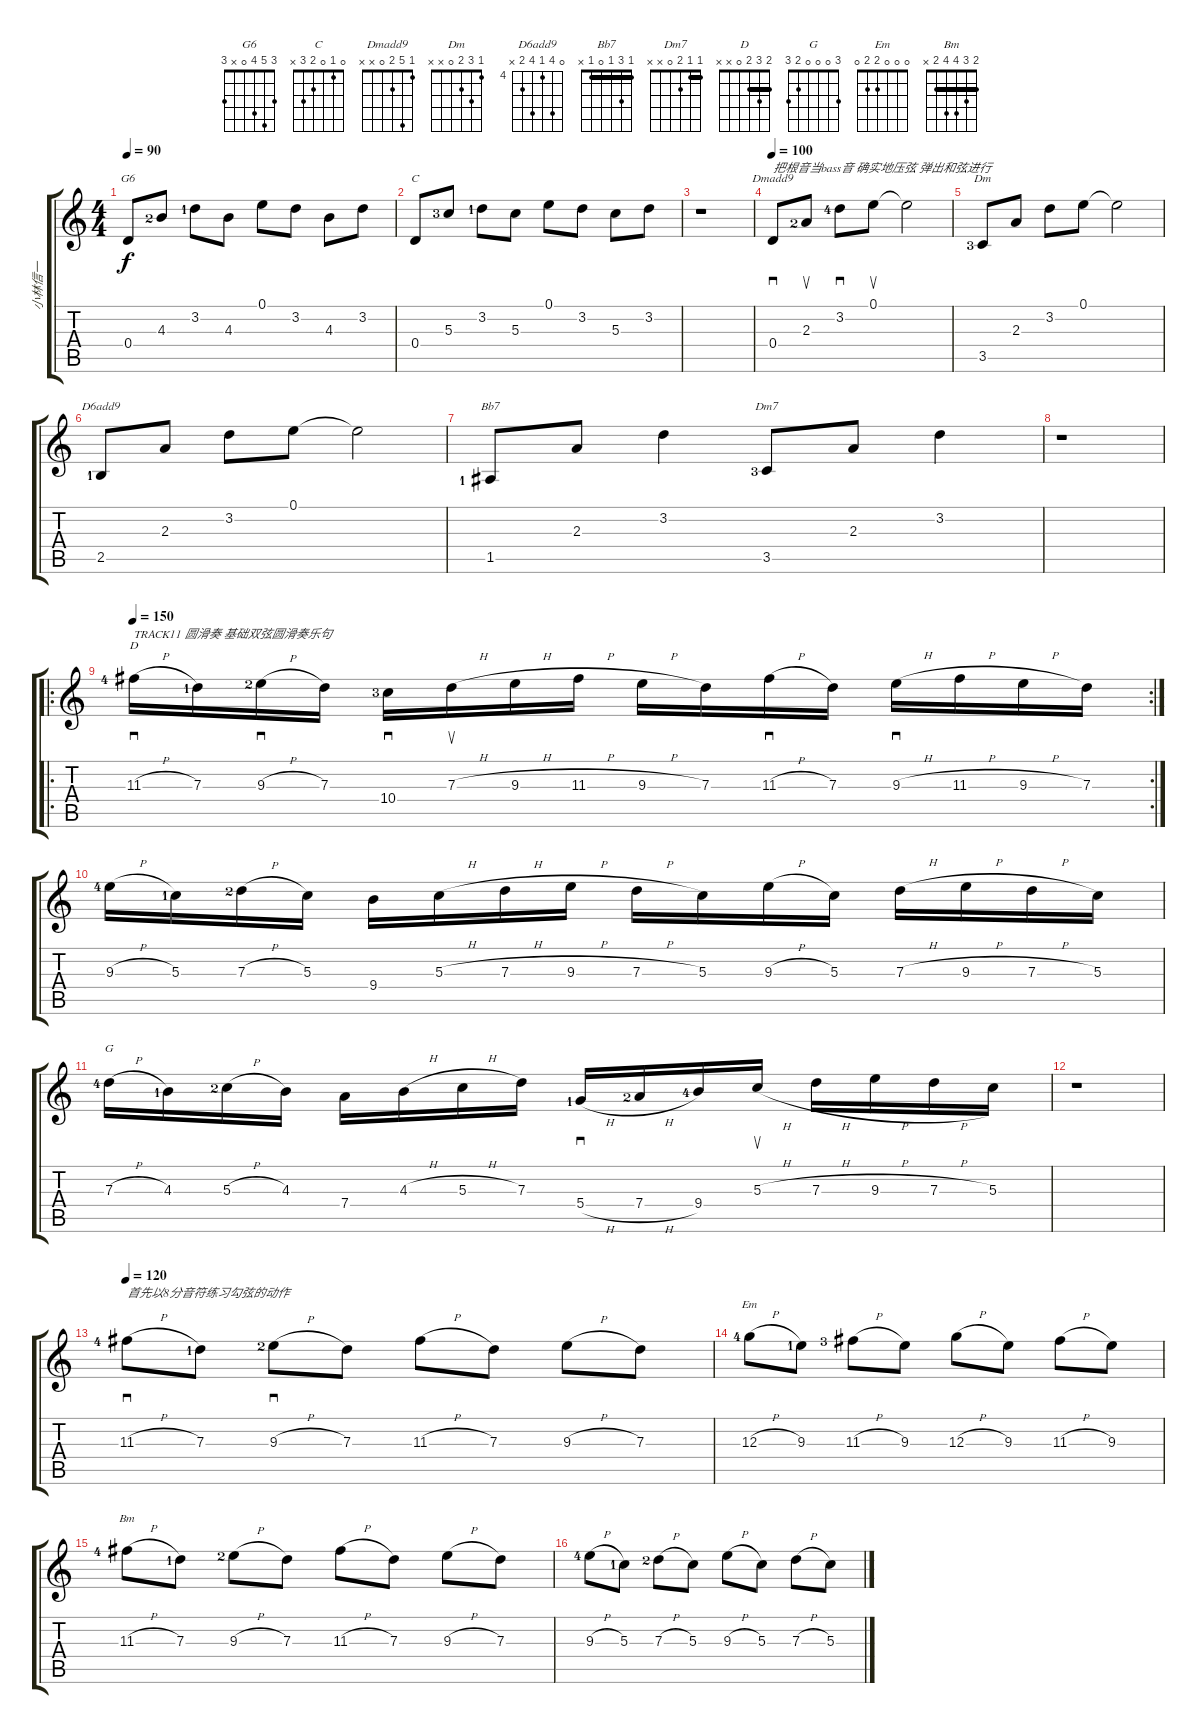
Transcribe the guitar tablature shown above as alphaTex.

\track ("小林信一" "小林信一") {instrument overdrivenguitar}
\staff {score tabs}
\tuning (E4 B3 G3 D3 A2 E2) {hide}
\chord ("G6" 3 5 4 0 x 3)
\chord ("C" 0 1 0 2 3 x)
\chord ("Dmadd9" 1 5 2 0 x x)
\chord ("Dm" 1 3 2 0 x x)
\chord ("D6add9" 0 7 4 7 5 x) {firstfret 4}
\chord ("Bb7" 1 3 1 0 1 x) {barre 1}
\chord ("Dm7" 1 1 2 0 x x) {barre 1}
\chord ("D" 2 3 2 0 x x) {barre 2}
\chord ("G" 3 0 0 0 2 3)
\chord ("Em" 0 0 0 2 2 0)
\chord ("Bm" 2 3 4 4 2 x) {barre 2}
\ts (4 4)
\tempo 90
\clef g2
\ks c
0.4.8{ch "G6" dy f} 4.3{lf 3}.8 3.2{lf 2}.8 4.3.8 0.1.8 3.2.8 4.3.8 3.2.8 |
0.4.8{ch "C"} 5.3{lf 4}.8 3.2{lf 2}.8 5.3.8 0.1.8 3.2.8 5.3.8 3.2.8 |
r.1 |
\tempo 100
0.4.8{sd ch "Dmadd9" txt "把根音当bass音 确实地压弦 弹出和弦进行"} 2.3{lf 3}.8{su} 3.2{lf 5}.8{sd} 0.1.8{su} 0.1{t}.2 |
3.5{lf 4}.8{ch "Dm"} 2.3.8 3.2.8 0.1.8 0.1{t}.2 |
2.5{lf 2}.8{ch "D6add9"} 2.3.8 3.2.8 0.1.8 0.1{t}.2 |
1.5{lf 2}.8{ch "Bb7"} 2.3.8 3.2.4 3.5{lf 4}.8{ch "Dm7"} 2.3.8 3.2.4 |
r.1 |
\ro
\rc 2
\tempo 150
11.3{h lf 5}.16{sd ch "D" txt "TRACK11 圆滑奏 基础双弦圆滑奏乐句"} 7.3{lf 2}.16 9.3{h lf 3}.16{sd} 7.3.16 10.4{lf 4}.16{sd} 7.3{h}.16{su} 9.3{h}.16 11.3{h}.16 9.3{h}.16 7.3.16 11.3{h}.16{sd} 7.3.16 9.3{h}.16{sd} 11.3{h}.16 9.3{h}.16 7.3.16 |
9.3{h lf 5}.16 5.3{lf 2}.16 7.3{h lf 3}.16 5.3.16 9.4.16 5.3{h}.16 7.3{h}.16 9.3{h}.16 7.3{h}.16 5.3.16 9.3{h}.16 5.3.16 7.3{h}.16 9.3{h}.16 7.3{h}.16 5.3.16 |
7.3{h lf 5}.16{ch "G"} 4.3{lf 2}.16 5.3{h lf 3}.16 4.3.16 7.4.16 4.3{h}.16 5.3{h}.16 7.3.16 5.4{h lf 2}.16{sd} 7.4{h lf 3}.16 9.4{lf 5}.16 5.3{h}.16{su} 7.3{h}.16 9.3{h}.16 7.3{h}.16 5.3.16 |
r.1 |
\tempo 120
11.3{h lf 5}.8{sd txt "首先以8分音符练习勾弦的动作"} 7.3{lf 2}.8 9.3{h lf 3}.8{sd} 7.3.8 11.3{h}.8 7.3.8 9.3{h}.8 7.3.8 |
12.3{h lf 5}.8{ch "Em"} 9.3{lf 2}.8 11.3{h lf 4}.8 9.3.8 12.3{h}.8 9.3.8 11.3{h}.8 9.3.8 |
11.3{h lf 5}.8{ch "Bm"} 7.3{lf 2}.8 9.3{h lf 3}.8 7.3.8 11.3{h}.8 7.3.8 9.3{h}.8 7.3.8 |
9.3{h lf 5}.8 5.3{lf 2}.8 7.3{h lf 3}.8 5.3.8 9.3{h}.8 5.3.8 7.3{h}.8 5.3.8
